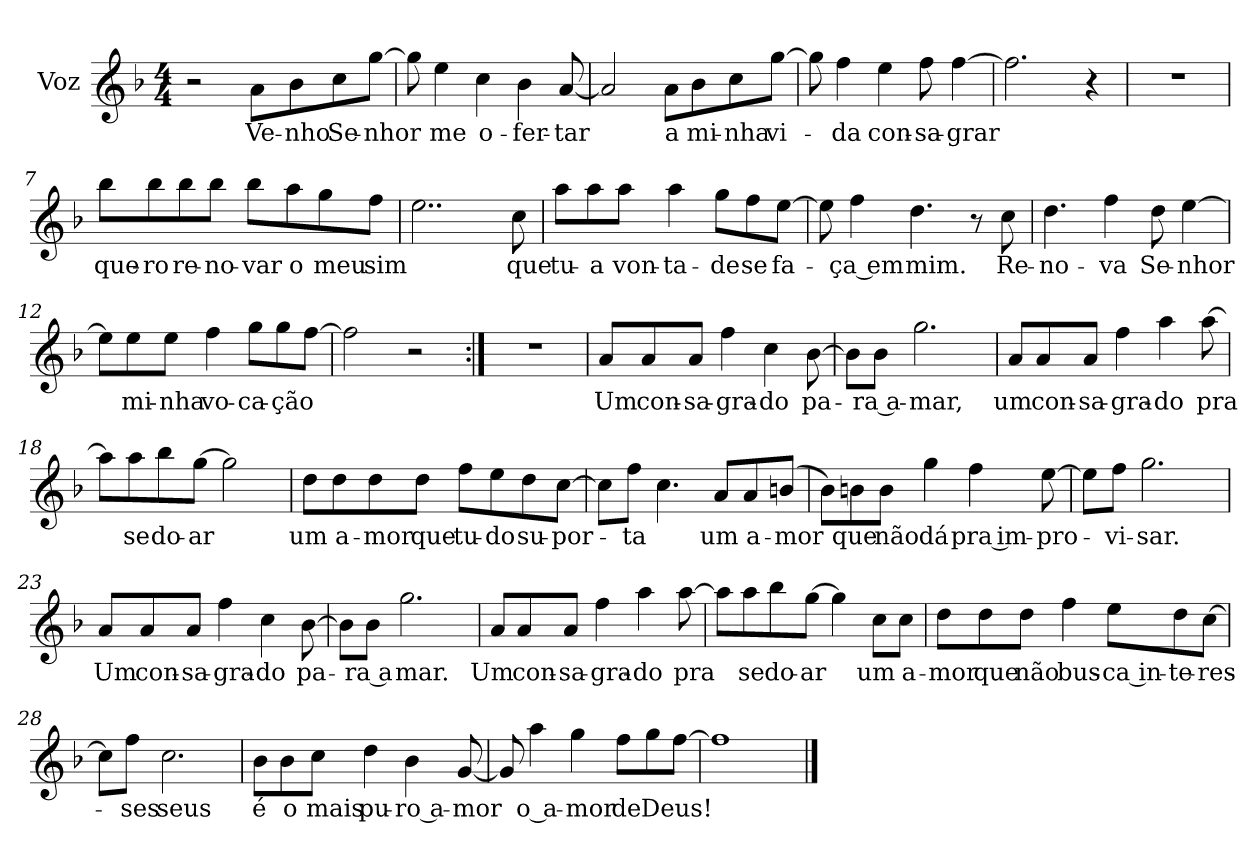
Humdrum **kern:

**kern	**text
*part1	*part1
*staff1	*staff1
*I"Voz	*
*I'Vo.	*
*clefG2	*
*k[b-]	*
*M4/4	*
*MM80	*
=1	=1
2r	.
!	!LO:LY:b
8a\L	Ve-
!	!LO:LY:b
8b-\	-nho
!	!LO:LY:b
8cc\	Se-
!	!LO:LY:b
[8gg\J	-nhor
=2	=2
8gg\]	.
!	!LO:LY:b
4ee\	me
!	!LO:LY:b
4cc\	o-
!	!LO:LY:b
4b-\	-fer-
!	!LO:LY:b
[8a/	-tar
=3	=3
2a/]	.
!	!LO:LY:b
8a\L	a
!	!LO:LY:b
8b-\	mi-
!	!LO:LY:b
8cc\	-nha
!	!LO:LY:b
[8gg\J	vi-
=4	=4
8gg\]	.
!	!LO:LY:b
4ff\	-da
!	!LO:LY:b
4ee\	con-
!	!LO:LY:b
8ff\	-sa-
!	!LO:LY:b
[4ff\	-grar
=5	=5
2.ff\]	.
4r	.
=6	=6
1r	.
!!LO:LB:g=z
=7	=7
!	!LO:LY:b
8bb-\L	que-
!	!LO:LY:b
8bb-\	-ro
!	!LO:LY:b
8bb-\	re-
!	!LO:LY:b
8bb-\J	-no-
!	!LO:LY:b
8bb-\L	-var
!	!LO:LY:b
8aa\	o
!	!LO:LY:b
8gg\	meu
!	!LO:LY:b
8ff\J	sim
=8	=8
2..ee\	.
!	!LO:LY:b
8cc\	que
=9	=9
!	!LO:LY:b
8aa\L	tu-
!	!LO:LY:b
8aa\	-a
!	!LO:LY:b
8aa\J	von-
!	!LO:LY:b
4aa\	-ta-
!	!LO:LY:b
8gg\L	-de
!	!LO:LY:b
8ff\	se
!	!LO:LY:b
[8ee\J	fa-
=10	=10
8ee\]	.
!	!LO:LY:b
4ff\	-ça em
!	!LO:LY:b
4.dd\	mim.
8r	.
!	!LO:LY:b
8cc\	Re-
=11	=11
!	!LO:LY:b
4.dd\	-no-
!	!LO:LY:b
4ff\	-va
!	!LO:LY:b
8dd\	Se-
!	!LO:LY:b
[4ee\	-nhor
!!LO:LB:g=z
=12	=12
8ee\L]	.
!	!LO:LY:b
8ee\	mi-
!	!LO:LY:b
8ee\J	-nha
!	!LO:LY:b
4ff\	vo-
!	!LO:LY:b
8gg\L	-ca-
!	!LO:LY:b
8gg\	-ção
[8ff\J	.
=13	=13
2ff\]	.
2r	.
=14:|!	=14:|!
1r	.
=15	=15
!	!LO:LY:b
8a/L	Um
!	!LO:LY:b
8a/	con-
!	!LO:LY:b
8a/J	-sa-
!	!LO:LY:b
4ff\	-gra-
!	!LO:LY:b
4cc\	-do
!	!LO:LY:b
[8b-\	pa-
=16	=16
8b-\L]	.
!	!LO:LY:b
8b-\J	-ra a-
!	!LO:LY:b
2.gg\	-mar,
=17	=17
!	!LO:LY:b
8a/L	um
!	!LO:LY:b
8a/	con-
!	!LO:LY:b
8a/J	-sa-
!	!LO:LY:b
4ff\	-gra-
!	!LO:LY:b
4aa\	-do
!	!LO:LY:b
[8aa\	pra
!!LO:LB:g=z
=18	=18
8aa\L]	.
!	!LO:LY:b
8aa\	se
!	!LO:LY:b
8bb-\	do-
!	!LO:LY:b
[8gg\J	-ar
2gg\]	.
=19	=19
!	!LO:LY:b
8dd\L	um
!	!LO:LY:b
8dd\	a-
!	!LO:LY:b
8dd\	-mor
!	!LO:LY:b
8dd\J	que
!	!LO:LY:b
8ff\L	tu-
!	!LO:LY:b
8ee\	-do
!	!LO:LY:b
8dd\	su-
!	!LO:LY:b
[8cc\J	-por-
=20	=20
8cc\L]	.
!	!LO:LY:b
8ff\J	-ta
4.cc\	.
!	!LO:LY:b
8a/L	um
!	!LO:LY:b
8a/	a-
!	!LO:LY:b
(<8bn/J	-mor
=21	=21
8b-\L)	.
!	!LO:LY:b
8bn\	que
!	!LO:LY:b
8b\J	não
!	!LO:LY:b
4gg\	dá
!	!LO:LY:b
4ff\	pra im-
!	!LO:LY:b
[8ee\	-pro-
=22	=22
8ee\L]	.
!	!LO:LY:b
8ff\J	-vi-
!	!LO:LY:b
2.gg\	-sar.
!!LO:LB:g=z
=23	=23
!	!LO:LY:b
8a/L	Um
!	!LO:LY:b
8a/	con-
!	!LO:LY:b
8a/J	-sa-
!	!LO:LY:b
4ff\	-gra-
!	!LO:LY:b
4cc\	-do
!	!LO:LY:b
[8b-\	pa-
=24	=24
8b-\L]	.
!	!LO:LY:b
8b-\J	-ra a
!	!LO:LY:b
2.gg\	mar.
=25	=25
!	!LO:LY:b
8a/L	Um
!	!LO:LY:b
8a/	con-
!	!LO:LY:b
8a/J	-sa-
!	!LO:LY:b
4ff\	-gra-
!	!LO:LY:b
4aa\	-do
!	!LO:LY:b
[8aa\	pra
=26	=26
8aa\L]	.
!	!LO:LY:b
8aa\	se
!	!LO:LY:b
8bb-\	do-
!	!LO:LY:b
[8gg\J	-ar
4gg\]	.
!	!LO:LY:b
8cc\L	um
!	!LO:LY:b
8cc\J	a-
!!LO:LB:g=z
=27	=27
!	!LO:LY:b
8dd\L	-mor
!	!LO:LY:b
8dd\	que
!	!LO:LY:b
8dd\J	não
!	!LO:LY:b
4ff\	bus-
!	!LO:LY:b
8ee\L	-ca in-
!	!LO:LY:b
8dd\	-te-
!	!LO:LY:b
[8cc\J	-res-
=28	=28
8cc\L]	.
!	!LO:LY:b
8ff\J	-ses
!	!LO:LY:b
2.cc\	seus
=29	=29
!	!LO:LY:b
8b-\L	é
!	!LO:LY:b
8b-\	o
!	!LO:LY:b
8cc\J	mais
!	!LO:LY:b
4dd\	pu-
!	!LO:LY:b
4b-\	-ro a-
!	!LO:LY:b
[8g/	-mor
=30	=30
8g/]	.
!	!LO:LY:b
4aa\	o a-
!	!LO:LY:b
4gg\	-mor
!	!LO:LY:b
8ff\L	de
!	!LO:LY:b
8gg\	Deus!
[8ff\J	.
=31	=31
1ff]	.
==	==
*-	*-
